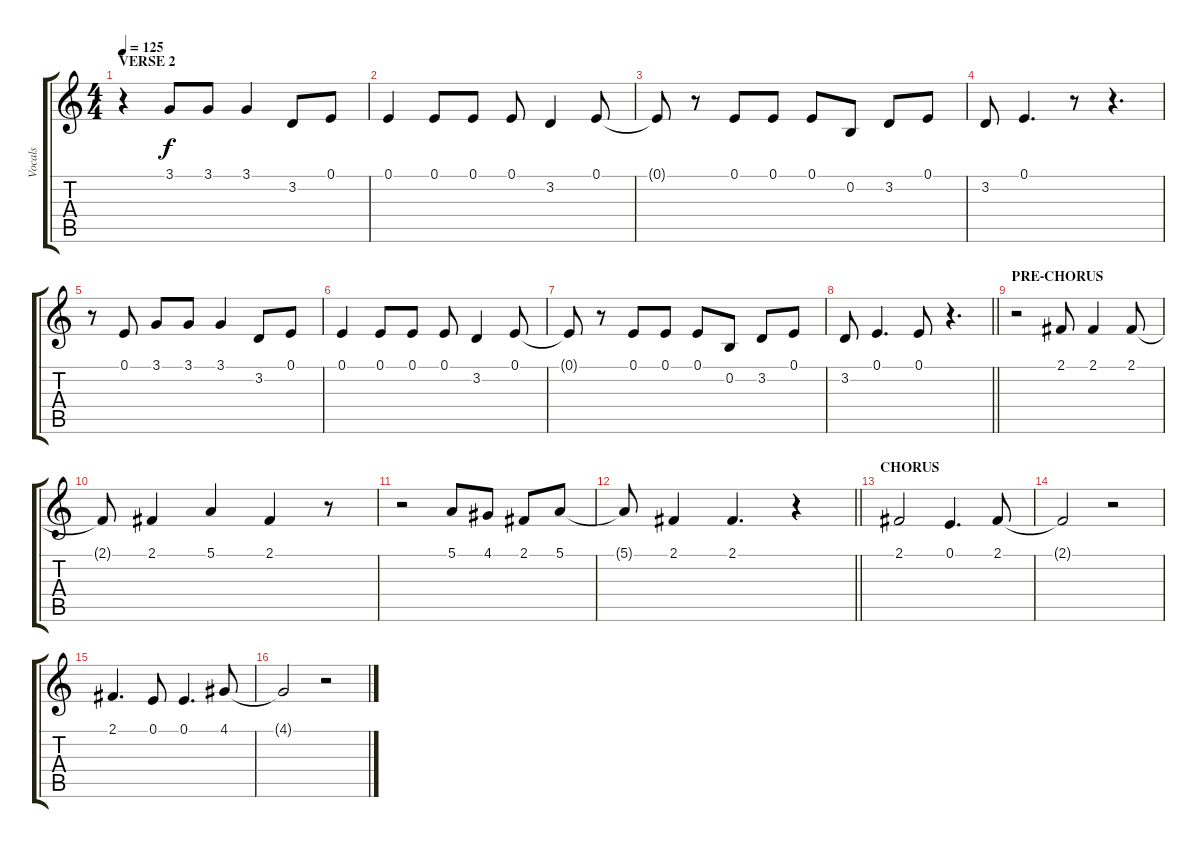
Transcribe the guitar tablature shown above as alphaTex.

\track ("Vocals" "Vocals") {instrument oboe}
\staff {score tabs}
\tuning (E4 B3 G3 D3 A2 E2) {hide}
\ts (4 4)
\section ("" "VERSE 2")
\tempo 125
\clef g2
\ks c
r.4{dy f} 3.1.8 3.1.8 3.1.4 3.2.8 0.1.8 |
0.1.4 0.1.8 0.1.8 0.1.8 3.2.4 0.1.8 |
0.1{t}.8 r.8 0.1.8 0.1.8 0.1.8 0.2.8 3.2.8 0.1.8 |
3.2.8 0.1.4{d} r.8 r.4{d} |
r.8 0.1.8 3.1.8 3.1.8 3.1.4 3.2.8 0.1.8 |
0.1.4 0.1.8 0.1.8 0.1.8 3.2.4 0.1.8 |
0.1{t}.8 r.8 0.1.8 0.1.8 0.1.8 0.2.8 3.2.8 0.1.8 |
\barLineRight lightlight
3.2.8 0.1.4{d} 0.1.8 r.4{d} |
\section ("" "PRE-CHORUS")
r.2 2.1.8 2.1.4 2.1.8 |
2.1{t}.8 2.1.4 5.1.4 2.1.4 r.8 |
r.2 5.1.8 4.1.8 2.1.8 5.1.8 |
\barLineRight lightlight
5.1{t}.8 2.1.4 2.1.4{d} r.4 |
\section ("" "CHORUS")
2.1.2 0.1.4{d} 2.1.8 |
2.1{t}.2 r.2 |
2.1.4{d} 0.1.8 0.1.4{d} 4.1.8 |
4.1{t}.2 r.2
